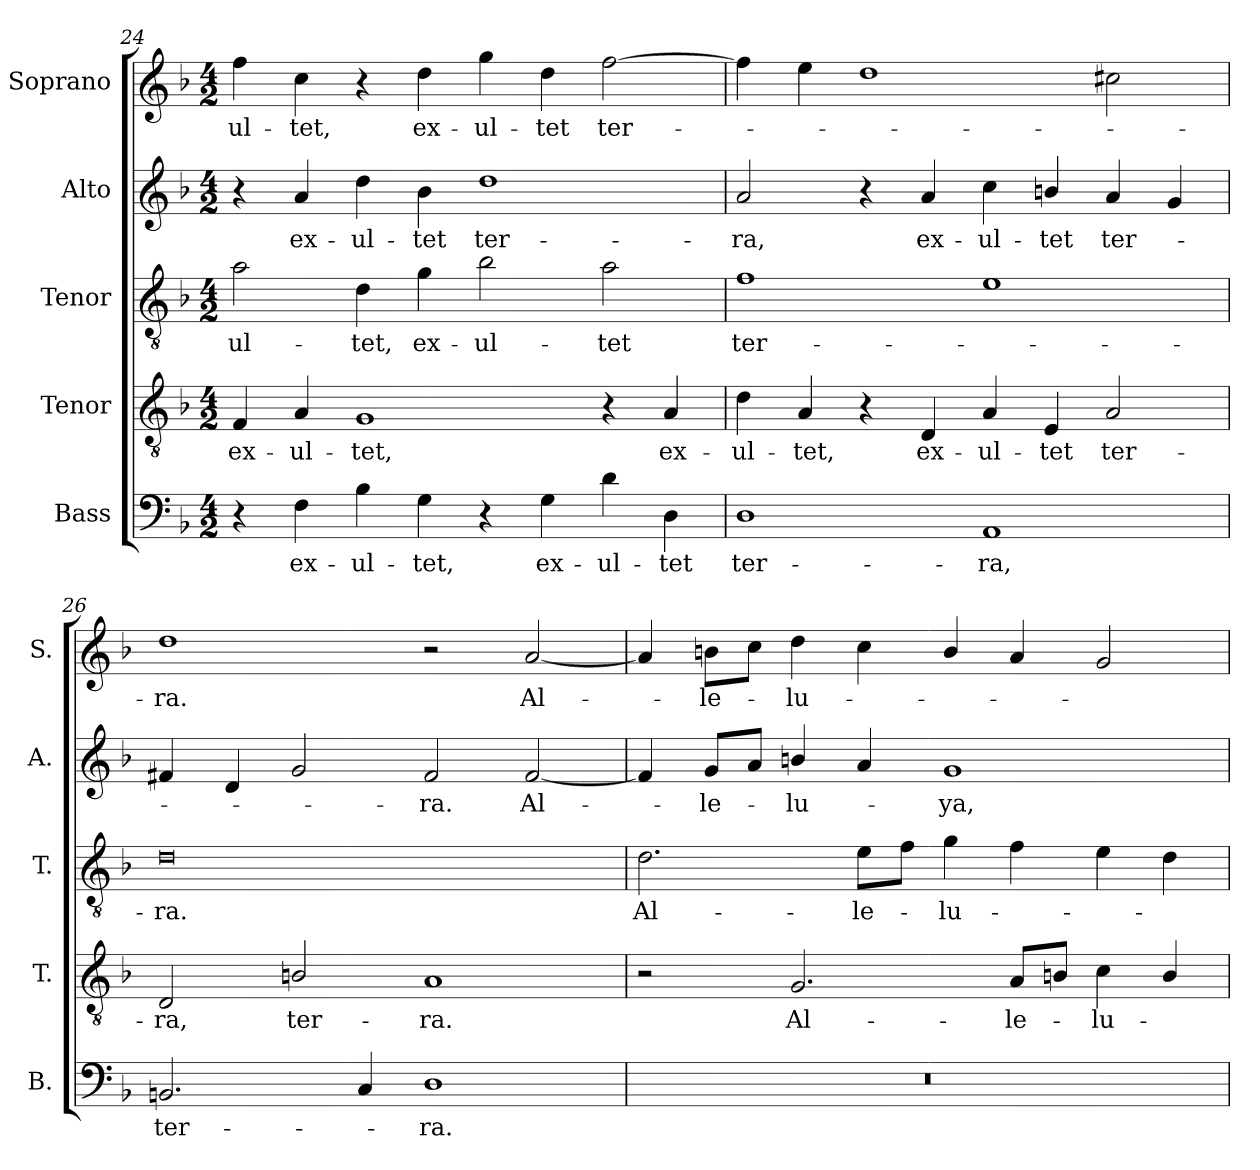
**kern	**text	**kern	**text	**kern	**text	**kern	**text	**kern	**text
*part5	*part5	*part4	*part4	*part3	*part3	*part2	*part2	*part1	*part1
*staff5	*staff5	*staff4	*staff4	*staff3	*staff3	*staff2	*staff2	*staff1	*staff1
*I"Bass	*	*I"Tenor	*	*I"Tenor	*	*I"Alto	*	*I"Soprano	*
*I'B.	*	*I'T.	*	*I'T.	*	*I'A.	*	*I'S.	*
*clefF4	*	*clefGv2	*	*clefGv2	*	*clefG2	*	*clefG2	*
*	*	*ITrd7c12	*	*ITrd7c12	*	*	*	*	*
*k[b-]	*	*k[b-]	*	*k[b-]	*	*k[b-]	*	*k[b-]	*
*F:	*	*F:	*	*F:	*	*F:	*	*F:	*
*M4/2	*	*M4/2	*	*M4/2	*	*M4/2	*	*M4/2	*
=24	=24	=24	=24	=24	=24	=24	=24	=24	=24
!	!	!	!LO:LY:b:color=#000000	!	!	!	!	!	!
!	!	!	!	!	!LO:LY:b:color=#000000	!	!	!	!
!	!	!	!	!	!	!	!	!	!LO:LY:b:color=#000000
4r	.	4FFi/	ex-	2Ai\	-ul-	4r	.	4ffi\	-ul-
!	!LO:LY:b:color=#000000	!	!	!	!	!	!	!	!
!	!	!	!LO:LY:b:color=#000000	!	!	!	!	!	!
!	!	!	!	!	!	!	!LO:LY:b:color=#000000	!	!
!	!	!	!	!	!	!	!	!	!LO:LY:b:color=#000000
4Fi\	ex-	4AAi/	-ul-	.	.	4ai/	ex-	4cci\	-tet,
!	!LO:LY:b:color=#000000	!	!	!	!	!	!	!	!
!	!	!	!LO:LY:b:color=#000000	!	!	!	!	!	!
!	!	!	!	!	!LO:LY:b:color=#000000	!	!	!	!
!	!	!	!	!	!	!	!LO:LY:b:color=#000000	!	!
4B-i\	-ul-	1GGi	-tet,	4Di\	-tet,	4ddi\	-ul-	4r	.
!	!LO:LY:b:color=#000000	!	!	!	!	!	!	!	!
!	!	!	!	!	!LO:LY:b:color=#000000	!	!	!	!
!	!	!	!	!	!	!	!LO:LY:b:color=#000000	!	!
!	!	!	!	!	!	!	!	!	!LO:LY:b:color=#000000
4Gi\	-tet,	.	.	4Gi\	ex-	4b-i\	-tet	4ddi\	ex-
!	!	!	!	!	!LO:LY:b:color=#000000	!	!	!	!
!	!	!	!	!	!	!	!LO:LY:b:color=#000000	!	!
!	!	!	!	!	!	!	!	!	!LO:LY:b:color=#000000
4r	.	.	.	2B-i\	-ul-	1ddi	ter-	4ggi\	-ul-
!	!LO:LY:b:color=#000000	!	!	!	!	!	!	!	!
!	!	!	!	!	!	!	!	!	!LO:LY:b:color=#000000
4Gi\	ex-	.	.	.	.	.	.	4ddi\	-tet
!	!LO:LY:b:color=#000000	!	!	!	!	!	!	!	!
!	!	!	!	!	!LO:LY:b:color=#000000	!	!	!	!
!	!	!	!	!	!	!	!	!	!LO:LY:b:color=#000000
4di\	-ul-	4r	.	2Ai\	-tet	.	.	[2ffi\	ter-
!	!LO:LY:b:color=#000000	!	!	!	!	!	!	!	!
!	!	!	!LO:LY:b:color=#000000	!	!	!	!	!	!
4Di\	-tet	4AAi/	ex-	.	.	.	.	.	.
=25	=25	=25	=25	=25	=25	=25	=25	=25	=25
!	!LO:LY:b:color=#000000	!	!	!	!	!	!	!	!
!	!	!	!LO:LY:b:color=#000000	!	!	!	!	!	!
!	!	!	!	!	!LO:LY:b:color=#000000	!	!	!	!
!	!	!	!	!	!	!	!LO:LY:b:color=#000000	!	!
1Di	ter-	4Di\	-ul-	1Fi	ter-	2ai/	-ra,	4ffi\]	.
!	!	!	!LO:LY:b:color=#000000	!	!	!	!	!	!
.	.	4AAi/	-tet,	.	.	.	.	4eei\	.
.	.	4r	.	.	.	4r	.	1ddi	.
!	!	!	!LO:LY:b:color=#000000	!	!	!	!	!	!
!	!	!	!	!	!	!	!LO:LY:b:color=#000000	!	!
.	.	4DDi/	ex-	.	.	4ai/	ex-	.	.
!	!LO:LY:b:color=#000000	!	!	!	!	!	!	!	!
!	!	!	!LO:LY:b:color=#000000	!	!	!	!	!	!
!	!	!	!	!	!	!	!LO:LY:b:color=#000000	!	!
1AAi	-ra,	4AAi/	-ul-	1Ei	.	4cci\	-ul-	.	.
!	!	!	!LO:LY:b:color=#000000	!	!	!	!	!	!
!	!	!	!	!	!	!	!LO:LY:b:color=#000000	!	!
.	.	4EEi/	-tet	.	.	4bni/	-tet	.	.
!	!	!	!LO:LY:b:color=#000000	!	!	!	!	!	!
!	!	!	!	!	!	!	!LO:LY:b:color=#000000	!	!
.	.	2AAi/	ter-	.	.	4ai/	ter-	2cc#Xi\	.
.	.	.	.	.	.	4gi/	.	.	.
!!LO:LB:g=z
=26	=26	=26	=26	=26	=26	=26	=26	=26	=26
!	!LO:LY:b:color=#000000	!	!	!	!	!	!	!	!
!	!	!	!LO:LY:b:color=#000000	!	!	!	!	!	!
!	!	!	!	!	!LO:LY:b:color=#000000	!	!	!	!
!	!	!	!	!	!	!	!	!	!LO:LY:b:color=#000000
2.BBni/	ter-	2DDi/	-ra,	0Di	-ra.	4f#Xi/	.	1ddi	-ra.
.	.	.	.	.	.	4di/	.	.	.
!	!	!	!LO:LY:b:color=#000000	!	!	!	!	!	!
.	.	2BBni/	ter-	.	.	2gi/	.	.	.
4Ci/	.	.	.	.	.	.	.	.	.
!	!LO:LY:b:color=#000000	!	!	!	!	!	!	!	!
!	!	!	!LO:LY:b:color=#000000	!	!	!	!	!	!
!	!	!	!	!	!	!	!LO:LY:b:color=#000000	!	!
1Di	-ra.	1AAi	-ra.	.	.	2f#i/	-ra.	2r	.
!	!	!	!	!	!	!	!LO:LY:b:color=#000000	!	!
!	!	!	!	!	!	!	!	!	!LO:LY:b:color=#000000
.	.	.	.	.	.	[2f#i/	Al-	[2ai/	Al-
=27	=27	=27	=27	=27	=27	=27	=27	=27	=27
!LO:N:vis=1	!	!	!	!	!	!	!	!	!
!	!	!	!	!	!LO:LY:b:color=#000000	!	!	!	!
0r	.	2r	.	2.Di\	Al-	4f#i/]	.	4ai/]	.
!	!	!	!	!	!	!	!LO:LY:b:color=#000000	!	!
!	!	!	!	!	!	!	!	!	!LO:LY:b:color=#000000
.	.	.	.	.	.	8gi/L	-le-	8bni\L	-le-
.	.	.	.	.	.	8ai/J	.	8cci\J	.
!	!	!	!LO:LY:b:color=#000000	!	!	!	!	!	!
!	!	!	!	!	!	!	!LO:LY:b:color=#000000	!	!
!	!	!	!	!	!	!	!	!	!LO:LY:b:color=#000000
.	.	2.GGi/	Al-	.	.	4bni/	-lu-	4ddi\	-lu-
!	!	!	!	!	!LO:LY:b:color=#000000	!	!	!	!
.	.	.	.	8Ei\L	-le-	4ai/	.	4cci\	.
.	.	.	.	8Fi\J	.	.	.	.	.
!	!	!	!	!	!LO:LY:b:color=#000000	!	!	!	!
!	!	!	!	!	!	!	!LO:LY:b:color=#000000	!	!
.	.	.	.	4Gi\	-lu-	1gi	-ya,	4bi/	.
!	!	!	!LO:LY:b:color=#000000	!	!	!	!	!	!
.	.	8AAi/L	-le-	4Fi\	.	.	.	4ai/	.
.	.	8BBni/J	.	.	.	.	.	.	.
!	!	!	!LO:LY:b:color=#000000	!	!	!	!	!	!
.	.	4Ci\	-lu-	4Ei\	.	.	.	2gi/	.
.	.	4BBi/	.	4Di\	.	.	.	.	.
=	=	=	=	=	=	=	=	=	=
*-	*-	*-	*-	*-	*-	*-	*-	*-	*-
